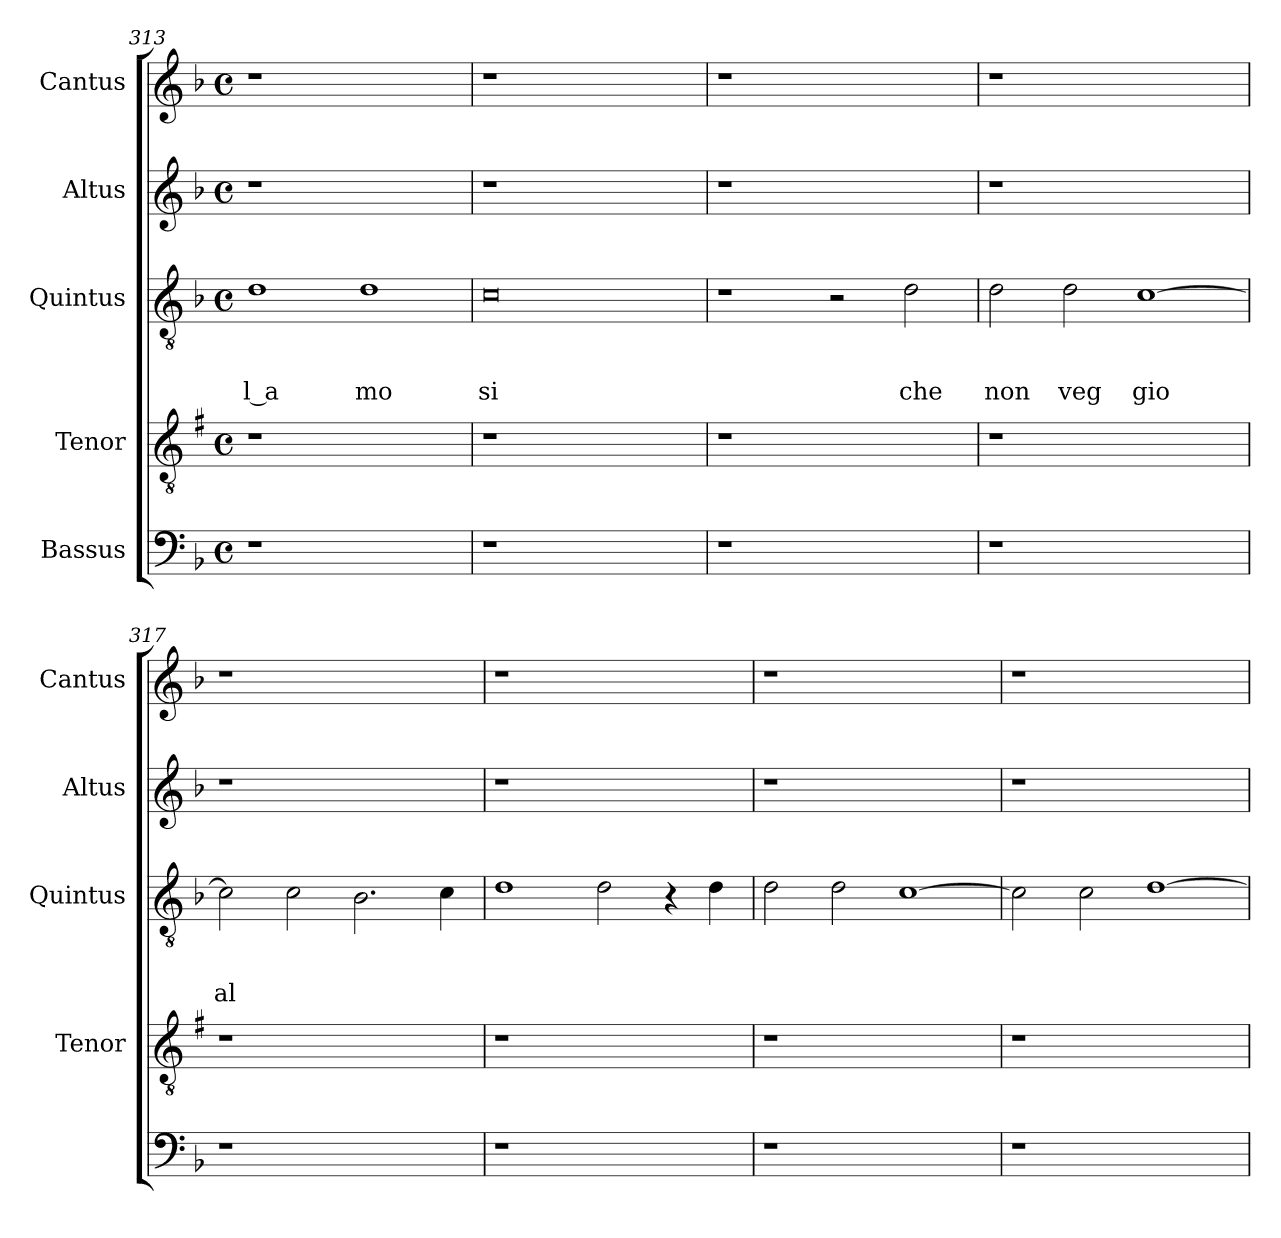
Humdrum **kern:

**kern	**kern	**kern	**text	**text	**text	**kern	**kern
*part5	*part4	*part3	*part3	*part3	*part3	*part2	*part1
*staff5	*staff4	*staff3	*staff3	*staff3	*staff3	*staff2	*staff1
*I"Bassus	*I"Tenor	*I"Quintus	*	*	*	*I"Altus	*I"Cantus
*	*I'Tenor	*I'Quintus	*	*	*	*I'Altus	*I'Cantus
*clefF4	*clefGv2	*clefGv2	*	*	*	*clefG2	*clefG2
*k[b-]	*k[f#]	*k[b-]	*	*	*	*k[b-]	*k[b-]
*F:	*G:	*F:	*	*	*	*F:	*F:
*M4/4	*M4/4	*M4/4	*	*	*	*M4/4	*M4/4
*met(c)	*met(c)	*met(c)	*	*	*	*met(c)	*met(c)
=313	=313	=313	=313	=313	=313	=313	=313
!	!	!	!	!	!LO:LY:b:rj	!	!
1r	1r	1d	.	.	l a	1r	1r
!	!	!	!	!	!LO:LY:b	!	!
1ryy	1ryy	1d	.	.	mo	1ryy	1ryy
=314	=314	=314	=314	=314	=314	=314	=314
!	!	!	!	!	!LO:LY:b	!	!
1r	1r	0c	.	.	si	1r	1r
1ryy	1ryy	.	.	.	.	1ryy	1ryy
!!LO:LB:g=z
=315	=315	=315	=315	=315	=315	=315	=315
1r	1r	1r	.	.	.	1r	1r
1ryy	1ryy	2r	.	.	.	1ryy	1ryy
!	!	!	!	!	!LO:LY:b	!	!
.	.	2d\	.	.	che	.	.
=316	=316	=316	=316	=316	=316	=316	=316
!	!	!	!	!	!LO:LY:b	!	!
1r	1r	2d\	.	.	non	1r	1r
!	!	!	!	!	!LO:LY:b	!	!
.	.	2d\	.	.	veg	.	.
!	!	!	!	!	!LO:LY:b	!	!
1ryy	1ryy	[>1c	.	.	gio	1ryy	1ryy
=317	=317	=317	=317	=317	=317	=317	=317
!	!	!	!	!	!LO:LY:b:rj	!	!
1r	1r	2c\]	.	.	al	1r	1r
.	.	2c\	.	.	.	.	.
1ryy	1ryy	2.B-\	.	.	.	1ryy	1ryy
.	.	4c\	.	.	.	.	.
=318	=318	=318	=318	=318	=318	=318	=318
1r	1r	1d	.	.	.	1r	1r
1ryy	1ryy	2d\	.	.	.	1ryy	1ryy
.	.	4r	.	.	.	.	.
.	.	4d\	.	.	.	.	.
=319	=319	=319	=319	=319	=319	=319	=319
1r	1r	2d\	.	.	.	1r	1r
.	.	2d\	.	.	.	.	.
1ryy	1ryy	[>1c	.	.	.	1ryy	1ryy
=320	=320	=320	=320	=320	=320	=320	=320
1r	1r	2c\]	.	.	.	1r	1r
.	.	2c\	.	.	.	.	.
1ryy	1ryy	[>1d	.	.	.	1ryy	1ryy
=	=	=	=	=	=	=	=
*-	*-	*-	*-	*-	*-	*-	*-
